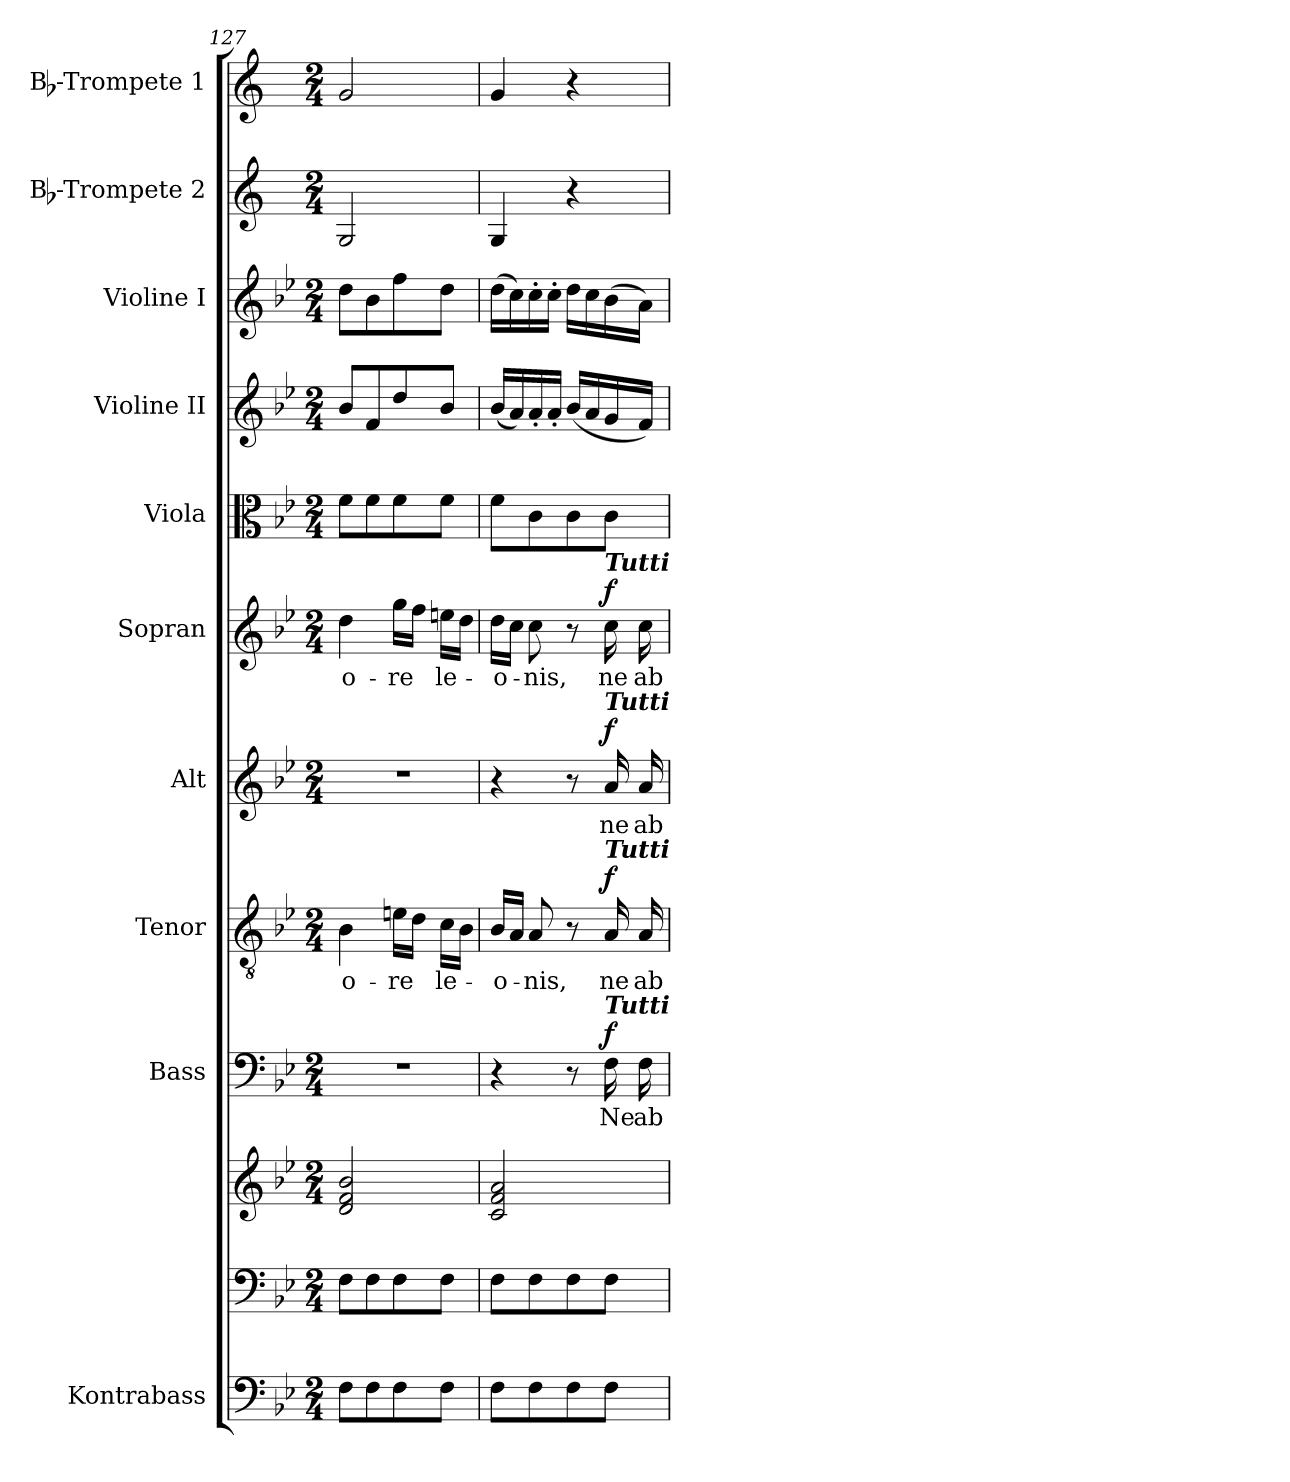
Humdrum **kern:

**kern	**kern	**kern	**kern	**text	**dynam	**kern	**text	**dynam	**kern	**text	**dynam	**kern	**text	**dynam	**kern	**kern	**kern	**kern	**kern
*part11	*part10	*part10	*part9	*part9	*part9	*part8	*part8	*part8	*part7	*part7	*part7	*part6	*part6	*part6	*part5	*part4	*part3	*part2	*part1
*staff12	*staff11	*staff10	*staff9	*staff9	*staff9	*staff8	*staff8	*staff8	*staff7	*staff7	*staff7	*staff6	*staff6	*staff6	*staff5	*staff4	*staff3	*staff2	*staff1
*I"Kontrabass	*	*	*I"Bass	*	*	*I"Tenor	*	*	*I"Alt	*	*	*I"Sopran	*	*	*I"Viola	*I"Violine II	*I"Violine I	*I"Bb-Trompete 2	*I"Bb-Trompete 1
*I'Kb.	*	*	*I'B.	*	*	*I'T.	*	*	*I'A.	*	*	*I'S.	*	*	*I'Vla.	*I'Vl. II	*I'Vl. I	*I'Bb Trp. 2	*I'Bb Trp. 1
!!LO:PB:g=z
*clefF4	*clefF4	*clefG2	*clefF4	*	*	*clefGv2	*	*	*clefG2	*	*	*clefG2	*	*	*clefC3	*clefG2	*clefG2	*clefG2	*clefG2
*ITrd7c12	*	*	*	*	*	*	*	*	*	*	*	*	*	*	*	*	*	*ITrd1c2	*ITrd1c2
*k[b-e-]	*k[b-e-]	*k[b-e-]	*k[b-e-]	*	*	*k[b-e-]	*	*	*k[b-e-]	*	*	*k[b-e-]	*	*	*k[b-e-]	*k[b-e-]	*k[b-e-]	*k[b-e-]	*k[b-e-]
*B-:	*B-:	*B-:	*B-:	*	*	*B-:	*	*	*B-:	*	*	*B-:	*	*	*B-:	*B-:	*B-:	*B-:	*B-:
*M2/4	*M2/4	*M2/4	*M2/4	*	*	*M2/4	*	*	*M2/4	*	*	*M2/4	*	*	*M2/4	*M2/4	*M2/4	*M2/4	*M2/4
=127	=127	=127	=127	=127	=127	=127	=127	=127	=127	=127	=127	=127	=127	=127	=127	=127	=127	=127	=127
!	!	!	!	!	!	!	!LO:LY:b	!	!	!	!	!	!LO:LY:b	!	!	!	!	!	!
8FF\L	8F\L	2d/ 2f/ 2b-/	2r	.	.	4B-\	o-	.	2r	.	.	4dd\	o-	.	8f\L	8b-/L	8dd\L	2F/	2f/
8FF\	8F\	.	.	.	.	.	.	.	.	.	.	.	.	.	8f\	8f/	8b-\	.	.
!	!	!	!	!	!	!	!LO:LY:b	!	!	!	!	!	!LO:LY:b	!	!	!	!	!	!
8FF\	8F\	.	.	.	.	16en\LL	-re	.	.	.	.	16gg\LL	-re	.	8f\	8dd/	8ff\	.	.
.	.	.	.	.	.	16d\JJ	.	.	.	.	.	16ff\JJ	.	.	.	.	.	.	.
!	!	!	!	!	!	!	!LO:LY:b	!	!	!	!	!	!LO:LY:b	!	!	!	!	!	!
8FF\J	8F\J	.	.	.	.	16c\LL	le-	.	.	.	.	16een\LL	le-	.	8f\J	8b-/J	8dd\J	.	.
.	.	.	.	.	.	16B-\JJ	.	.	.	.	.	16dd\JJ	.	.	.	.	.	.	.
=128	=128	=128	=128	=128	=128	=128	=128	=128	=128	=128	=128	=128	=128	=128	=128	=128	=128	=128	=128
!	!	!	!	!	!	!	!LO:LY:b	!	!	!	!	!	!LO:LY:b	!	!	!	!	!	!
8FF\L	8F\L	2c/ 2f/ 2a/	4r	.	.	16B-/LL	-o-	.	4r	.	.	16dd\LL	-o-	.	8f\L	(<16b-/LL	(>16dd\LL	4F/	4f/
.	.	.	.	.	.	16A/JJ	.	.	.	.	.	16cc\JJ	.	.	.	16a/)	16cc\)	.	.
!	!	!	!	!	!	!	!LO:LY:b	!	!	!	!	!	!LO:LY:b	!	!	!	!	!	!
8FF\	8F\	.	.	.	.	8A/	-nis,	.	.	.	.	8cc\	-nis,	.	8c\	16a'</	16cc'>\	.	.
.	.	.	.	.	.	.	.	.	.	.	.	.	.	.	.	16a'</JJ	16cc'>\JJ	.	.
8FF\	8F\	.	8r	.	.	8r	.	.	8r	.	.	8r	.	.	8c\	(<16b-/LL	16dd\LL	4r	4r
.	.	.	.	.	.	.	.	.	.	.	.	.	.	.	.	16a/	16cc\	.	.
!	!	!	!	!	!	!	!	!	!	!	!	!LO:TX:a:Bi:t=Tutti	!	!	!	!	!	!	!
!	!	!	!	!	!	!	!	!	!LO:TX:a:Bi:t=Tutti	!	!	!	!	!	!	!	!	!	!
!	!	!	!	!	!	!LO:TX:a:Bi:t=Tutti	!	!	!	!	!	!	!	!	!	!	!	!	!
!	!	!	!LO:TX:a:Bi:t=Tutti	!	!	!	!	!	!	!	!	!	!	!	!	!	!	!	!
!	!	!	!	!LO:LY:b	!LO:DY:a	!	!LO:LY:b	!LO:DY:a	!	!LO:LY:b	!LO:DY:a	!	!LO:LY:b	!LO:DY:a	!	!	!	!	!
8FF\J	8F\J	.	16F\	Ne	f	16A/	ne	f	16a/	ne	f	16cc\	ne	f	8c\J	16g/	(>16b-\	.	.
!	!	!	!	!LO:LY:b	!	!	!LO:LY:b	!	!	!LO:LY:b	!	!	!LO:LY:b	!	!	!	!	!	!
.	.	.	16F\	ab-	.	16A/	ab-	.	16a/	ab-	.	16cc\	ab-	.	.	16f/JJ)	16a\JJ)	.	.
=	=	=	=	=	=	=	=	=	=	=	=	=	=	=	=	=	=	=	=
*-	*-	*-	*-	*-	*-	*-	*-	*-	*-	*-	*-	*-	*-	*-	*-	*-	*-	*-	*-
